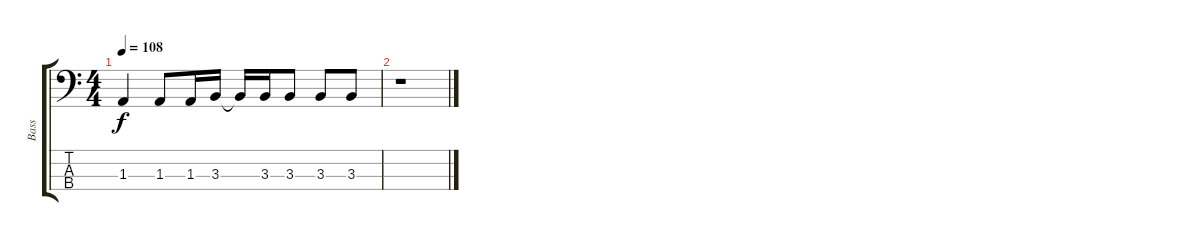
\track ("Bass" "Bass") {instrument electricbassfinger}
\staff {score tabs}
\tuning (Gb2 Db2 Ab1 Db1) {hide}
\ts (4 4)
\tempo 108
\clef f4
\ks c
1.3.4{dy f} 1.3.8 1.3.16 3.3.16 3.3{t}.16 3.3.16 3.3.8 3.3.8 3.3.8 |
r.1
